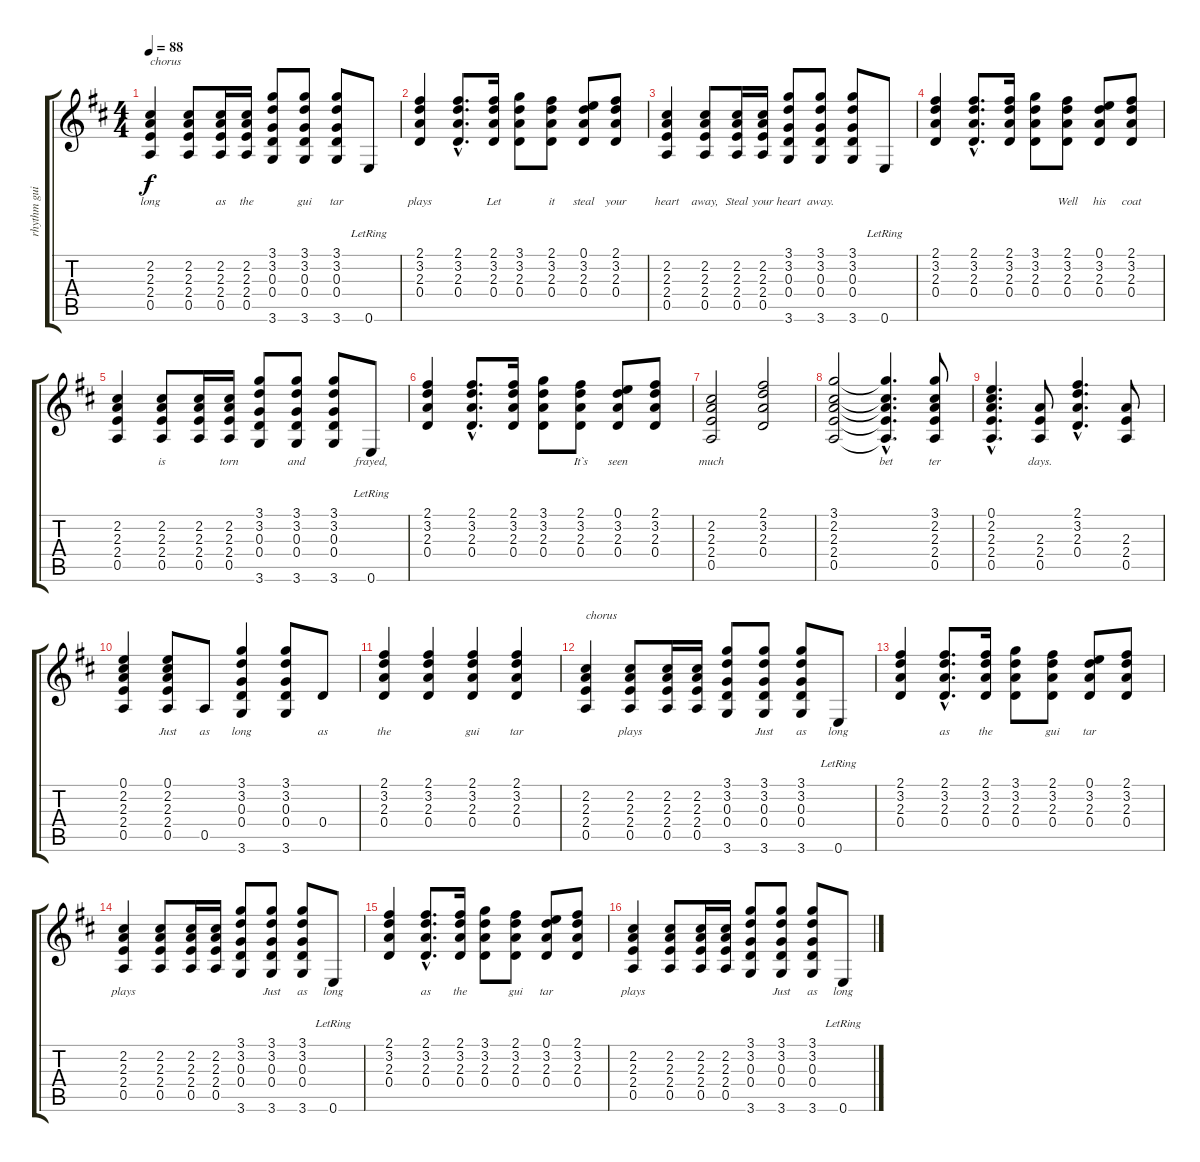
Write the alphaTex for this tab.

\track ("rhythm guitar" "rhythm gui") {instrument acousticguitarsteel}
\staff {score tabs}
\tuning (E4 B3 G3 D3 A2 E2) {hide}
\ts (4 4)
\tempo 88
\clef g2
\ks d
(2.2 2.3 2.4 0.5).4{txt "chorus" lyrics (0 "long") lyrics (1 "") lyrics (2 "") lyrics (3 "") lyrics (4 "") dy f} (2.2 2.3 2.4 0.5).8{lyrics (0 "") lyrics (1 "") lyrics (2 "") lyrics (3 "") lyrics (4 "")} (2.2 2.3 2.4 0.5).16{lyrics (0 "as") lyrics (1 "") lyrics (2 "") lyrics (3 "") lyrics (4 "")} (2.2 2.3 2.4 0.5).16{lyrics (0 "the") lyrics (1 "") lyrics (2 "") lyrics (3 "") lyrics (4 "")} (3.1 3.2 0.3 0.4 3.6).8{lyrics (0 "") lyrics (1 "") lyrics (2 "") lyrics (3 "") lyrics (4 "")} (3.1 3.2 0.3 0.4 3.6).8{lyrics (0 "gui") lyrics (1 "") lyrics (2 "") lyrics (3 "") lyrics (4 "")} (3.1 3.2 0.3 0.4 3.6).8{lyrics (0 "tar") lyrics (1 "") lyrics (2 "") lyrics (3 "") lyrics (4 "")} 0.6{lr}.8{lyrics (0 "") lyrics (1 "") lyrics (2 "") lyrics (3 "") lyrics (4 "")} |
(2.1 3.2 2.3 0.4).4{lyrics (0 "plays") lyrics (1 "") lyrics (2 "") lyrics (3 "") lyrics (4 "")} (2.1{hac} 3.2{hac} 2.3{hac} 0.4{hac}).8{d lyrics (0 "") lyrics (1 "") lyrics (2 "") lyrics (3 "") lyrics (4 "")} (2.1 3.2 2.3 0.4).16{lyrics (0 "Let") lyrics (1 "") lyrics (2 "") lyrics (3 "") lyrics (4 "")} (3.1 3.2 2.3 0.4).8{lyrics (0 "") lyrics (1 "") lyrics (2 "") lyrics (3 "") lyrics (4 "")} (2.1 3.2 2.3 0.4).8{lyrics (0 "it") lyrics (1 "") lyrics (2 "") lyrics (3 "") lyrics (4 "")} (0.1 3.2 2.3 0.4).8{lyrics (0 "steal") lyrics (1 "") lyrics (2 "") lyrics (3 "") lyrics (4 "")} (2.1 3.2 2.3 0.4).8{lyrics (0 "your") lyrics (1 "") lyrics (2 "") lyrics (3 "") lyrics (4 "")} |
(2.2 2.3 2.4 0.5).4{lyrics (0 "heart") lyrics (1 "") lyrics (2 "") lyrics (3 "") lyrics (4 "")} (2.2 2.3 2.4 0.5).8{lyrics (0 "away,") lyrics (1 "") lyrics (2 "") lyrics (3 "") lyrics (4 "")} (2.2 2.3 2.4 0.5).16{lyrics (0 "Steal") lyrics (1 "") lyrics (2 "") lyrics (3 "") lyrics (4 "")} (2.2 2.3 2.4 0.5).16{lyrics (0 "your") lyrics (1 "") lyrics (2 "") lyrics (3 "") lyrics (4 "")} (3.1 3.2 0.3 0.4 3.6).8{lyrics (0 "heart") lyrics (1 "") lyrics (2 "") lyrics (3 "") lyrics (4 "")} (3.1 3.2 0.3 0.4 3.6).8{lyrics (0 "away.") lyrics (1 "") lyrics (2 "") lyrics (3 "") lyrics (4 "")} (3.1 3.2 0.3 0.4 3.6).8{lyrics (0 "") lyrics (1 "") lyrics (2 "") lyrics (3 "") lyrics (4 "")} 0.6{lr}.8{lyrics (0 "") lyrics (1 "") lyrics (2 "") lyrics (3 "") lyrics (4 "")} |
(2.1 3.2 2.3 0.4).4{lyrics (0 "") lyrics (1 "") lyrics (2 "") lyrics (3 "") lyrics (4 "")} (2.1{hac} 3.2{hac} 2.3{hac} 0.4{hac}).8{d lyrics (0 "") lyrics (1 "") lyrics (2 "") lyrics (3 "") lyrics (4 "")} (2.1 3.2 2.3 0.4).16{lyrics (0 "") lyrics (1 "") lyrics (2 "") lyrics (3 "") lyrics (4 "")} (3.1 3.2 2.3 0.4).8{lyrics (0 "") lyrics (1 "") lyrics (2 "") lyrics (3 "") lyrics (4 "")} (2.1 3.2 2.3 0.4).8{lyrics (0 "Well") lyrics (1 "") lyrics (2 "") lyrics (3 "") lyrics (4 "")} (0.1 3.2 2.3 0.4).8{lyrics (0 "his") lyrics (1 "") lyrics (2 "") lyrics (3 "") lyrics (4 "")} (2.1 3.2 2.3 0.4).8{lyrics (0 "coat") lyrics (1 "") lyrics (2 "") lyrics (3 "") lyrics (4 "")} |
(2.2 2.3 2.4 0.5).4{lyrics (0 "") lyrics (1 "") lyrics (2 "") lyrics (3 "") lyrics (4 "")} (2.2 2.3 2.4 0.5).8{lyrics (0 "is") lyrics (1 "") lyrics (2 "") lyrics (3 "") lyrics (4 "")} (2.2 2.3 2.4 0.5).16{lyrics (0 "") lyrics (1 "") lyrics (2 "") lyrics (3 "") lyrics (4 "")} (2.2 2.3 2.4 0.5).16{lyrics (0 "torn") lyrics (1 "") lyrics (2 "") lyrics (3 "") lyrics (4 "")} (3.1 3.2 0.3 0.4 3.6).8{lyrics (0 "") lyrics (1 "") lyrics (2 "") lyrics (3 "") lyrics (4 "")} (3.1 3.2 0.3 0.4 3.6).8{lyrics (0 "and") lyrics (1 "") lyrics (2 "") lyrics (3 "") lyrics (4 "")} (3.1 3.2 0.3 0.4 3.6).8{lyrics (0 "") lyrics (1 "") lyrics (2 "") lyrics (3 "") lyrics (4 "")} 0.6{lr}.8{lyrics (0 "frayed,") lyrics (1 "") lyrics (2 "") lyrics (3 "") lyrics (4 "")} |
(2.1 3.2 2.3 0.4).4{lyrics (0 "") lyrics (1 "") lyrics (2 "") lyrics (3 "") lyrics (4 "")} (2.1{hac} 3.2{hac} 2.3{hac} 0.4{hac}).8{d lyrics (0 "") lyrics (1 "") lyrics (2 "") lyrics (3 "") lyrics (4 "")} (2.1 3.2 2.3 0.4).16{lyrics (0 "") lyrics (1 "") lyrics (2 "") lyrics (3 "") lyrics (4 "")} (3.1 3.2 2.3 0.4).8{lyrics (0 "") lyrics (1 "") lyrics (2 "") lyrics (3 "") lyrics (4 "")} (2.1 3.2 2.3 0.4).8{lyrics (0 "It`s") lyrics (1 "") lyrics (2 "") lyrics (3 "") lyrics (4 "")} (0.1 3.2 2.3 0.4).8{lyrics (0 "seen") lyrics (1 "") lyrics (2 "") lyrics (3 "") lyrics (4 "")} (2.1 3.2 2.3 0.4).8{lyrics (0 "") lyrics (1 "") lyrics (2 "") lyrics (3 "") lyrics (4 "")} |
(2.2 2.3 2.4 0.5).2{lyrics (0 "much") lyrics (1 "") lyrics (2 "") lyrics (3 "") lyrics (4 "")} (2.1 3.2 2.3 0.4).2{lyrics (0 "") lyrics (1 "") lyrics (2 "") lyrics (3 "") lyrics (4 "")} |
(3.1 2.2 2.3 2.4 0.5).2{lyrics (0 "") lyrics (1 "") lyrics (2 "") lyrics (3 "") lyrics (4 "")} (3.1{hac t} 2.2{hac t} 2.3{hac t} 2.4{hac t} 0.5{hac t}).4{d lyrics (0 "bet") lyrics (1 "") lyrics (2 "") lyrics (3 "") lyrics (4 "")} (3.1 2.2 2.3 2.4 0.5).8{lyrics (0 "ter") lyrics (1 "") lyrics (2 "") lyrics (3 "") lyrics (4 "")} |
(0.1{hac} 2.2{hac} 2.3{hac} 2.4{hac} 0.5{hac}).4{d lyrics (0 "") lyrics (1 "") lyrics (2 "") lyrics (3 "") lyrics (4 "")} (2.3 2.4 0.5).8{lyrics (0 "days.") lyrics (1 "") lyrics (2 "") lyrics (3 "") lyrics (4 "")} (2.1{hac} 3.2{hac} 2.3{hac} 0.4{hac}).4{d lyrics (0 "") lyrics (1 "") lyrics (2 "") lyrics (3 "") lyrics (4 "")} (2.3 2.4 0.5).8{lyrics (0 "") lyrics (1 "") lyrics (2 "") lyrics (3 "") lyrics (4 "")} |
(0.1 2.2 2.3 2.4 0.5).4{lyrics (0 "") lyrics (1 "") lyrics (2 "") lyrics (3 "") lyrics (4 "")} (0.1 2.2 2.3 2.4 0.5).8{lyrics (0 "Just") lyrics (1 "") lyrics (2 "") lyrics (3 "") lyrics (4 "")} 0.5.8{lyrics (0 "as") lyrics (1 "") lyrics (2 "") lyrics (3 "") lyrics (4 "")} (3.1 3.2 0.3 0.4 3.6).4{lyrics (0 "long") lyrics (1 "") lyrics (2 "") lyrics (3 "") lyrics (4 "")} (3.1 3.2 0.3 0.4 3.6).8{lyrics (0 "") lyrics (1 "") lyrics (2 "") lyrics (3 "") lyrics (4 "")} 0.4.8{lyrics (0 "as") lyrics (1 "") lyrics (2 "") lyrics (3 "") lyrics (4 "")} |
(2.1 3.2 2.3 0.4).4{lyrics (0 "the") lyrics (1 "") lyrics (2 "") lyrics (3 "") lyrics (4 "")} (2.1 3.2 2.3 0.4).4{lyrics (0 "") lyrics (1 "") lyrics (2 "") lyrics (3 "") lyrics (4 "")} (2.1 3.2 2.3 0.4).4{lyrics (0 "gui") lyrics (1 "") lyrics (2 "") lyrics (3 "") lyrics (4 "")} (2.1 3.2 2.3 0.4).4{lyrics (0 "tar") lyrics (1 "") lyrics (2 "") lyrics (3 "") lyrics (4 "")} |
(2.2 2.3 2.4 0.5).4{txt "chorus" lyrics (0 "") lyrics (1 "") lyrics (2 "") lyrics (3 "") lyrics (4 "")} (2.2 2.3 2.4 0.5).8{lyrics (0 "plays") lyrics (1 "") lyrics (2 "") lyrics (3 "") lyrics (4 "")} (2.2 2.3 2.4 0.5).16{lyrics (0 "") lyrics (1 "") lyrics (2 "") lyrics (3 "") lyrics (4 "")} (2.2 2.3 2.4 0.5).16{lyrics (0 "") lyrics (1 "") lyrics (2 "") lyrics (3 "") lyrics (4 "")} (3.1 3.2 0.3 0.4 3.6).8{lyrics (0 "") lyrics (1 "") lyrics (2 "") lyrics (3 "") lyrics (4 "")} (3.1 3.2 0.3 0.4 3.6).8{lyrics (0 "Just") lyrics (1 "") lyrics (2 "") lyrics (3 "") lyrics (4 "")} (3.1 3.2 0.3 0.4 3.6).8{lyrics (0 "as") lyrics (1 "") lyrics (2 "") lyrics (3 "") lyrics (4 "")} 0.6{lr}.8{lyrics (0 "long") lyrics (1 "") lyrics (2 "") lyrics (3 "") lyrics (4 "")} |
(2.1 3.2 2.3 0.4).4{lyrics (0 "") lyrics (1 "") lyrics (2 "") lyrics (3 "") lyrics (4 "")} (2.1{hac} 3.2{hac} 2.3{hac} 0.4{hac}).8{d lyrics (0 "as") lyrics (1 "") lyrics (2 "") lyrics (3 "") lyrics (4 "")} (2.1 3.2 2.3 0.4).16{lyrics (0 "the") lyrics (1 "") lyrics (2 "") lyrics (3 "") lyrics (4 "")} (3.1 3.2 2.3 0.4).8{lyrics (0 "") lyrics (1 "") lyrics (2 "") lyrics (3 "") lyrics (4 "")} (2.1 3.2 2.3 0.4).8{lyrics (0 "gui") lyrics (1 "") lyrics (2 "") lyrics (3 "") lyrics (4 "")} (0.1 3.2 2.3 0.4).8{lyrics (0 "tar") lyrics (1 "") lyrics (2 "") lyrics (3 "") lyrics (4 "")} (2.1 3.2 2.3 0.4).8{lyrics (0 "") lyrics (1 "") lyrics (2 "") lyrics (3 "") lyrics (4 "")} |
(2.2 2.3 2.4 0.5).4{lyrics (0 "plays") lyrics (1 "") lyrics (2 "") lyrics (3 "") lyrics (4 "")} (2.2 2.3 2.4 0.5).8{lyrics (0 "") lyrics (1 "") lyrics (2 "") lyrics (3 "") lyrics (4 "")} (2.2 2.3 2.4 0.5).16{lyrics (0 "") lyrics (1 "") lyrics (2 "") lyrics (3 "") lyrics (4 "")} (2.2 2.3 2.4 0.5).16{lyrics (0 "") lyrics (1 "") lyrics (2 "") lyrics (3 "") lyrics (4 "")} (3.1 3.2 0.3 0.4 3.6).8{lyrics (0 "") lyrics (1 "") lyrics (2 "") lyrics (3 "") lyrics (4 "")} (3.1 3.2 0.3 0.4 3.6).8{lyrics (0 "Just") lyrics (1 "") lyrics (2 "") lyrics (3 "") lyrics (4 "")} (3.1 3.2 0.3 0.4 3.6).8{lyrics (0 "as") lyrics (1 "") lyrics (2 "") lyrics (3 "") lyrics (4 "")} 0.6{lr}.8{lyrics (0 "long") lyrics (1 "") lyrics (2 "") lyrics (3 "") lyrics (4 "")} |
(2.1 3.2 2.3 0.4).4{lyrics (0 "") lyrics (1 "") lyrics (2 "") lyrics (3 "") lyrics (4 "")} (2.1{hac} 3.2{hac} 2.3{hac} 0.4{hac}).8{d lyrics (0 "as") lyrics (1 "") lyrics (2 "") lyrics (3 "") lyrics (4 "")} (2.1 3.2 2.3 0.4).16{lyrics (0 "the") lyrics (1 "") lyrics (2 "") lyrics (3 "") lyrics (4 "")} (3.1 3.2 2.3 0.4).8{lyrics (0 "") lyrics (1 "") lyrics (2 "") lyrics (3 "") lyrics (4 "")} (2.1 3.2 2.3 0.4).8{lyrics (0 "gui") lyrics (1 "") lyrics (2 "") lyrics (3 "") lyrics (4 "")} (0.1 3.2 2.3 0.4).8{lyrics (0 "tar") lyrics (1 "") lyrics (2 "") lyrics (3 "") lyrics (4 "")} (2.1 3.2 2.3 0.4).8{lyrics (0 "") lyrics (1 "") lyrics (2 "") lyrics (3 "") lyrics (4 "")} |
(2.2 2.3 2.4 0.5).4{lyrics (0 "plays") lyrics (1 "") lyrics (2 "") lyrics (3 "") lyrics (4 "")} (2.2 2.3 2.4 0.5).8{lyrics (0 "") lyrics (1 "") lyrics (2 "") lyrics (3 "") lyrics (4 "")} (2.2 2.3 2.4 0.5).16{lyrics (0 "") lyrics (1 "") lyrics (2 "") lyrics (3 "") lyrics (4 "")} (2.2 2.3 2.4 0.5).16{lyrics (0 "") lyrics (1 "") lyrics (2 "") lyrics (3 "") lyrics (4 "")} (3.1 3.2 0.3 0.4 3.6).8{lyrics (0 "") lyrics (1 "") lyrics (2 "") lyrics (3 "") lyrics (4 "")} (3.1 3.2 0.3 0.4 3.6).8{lyrics (0 "Just") lyrics (1 "") lyrics (2 "") lyrics (3 "") lyrics (4 "")} (3.1 3.2 0.3 0.4 3.6).8{lyrics (0 "as") lyrics (1 "") lyrics (2 "") lyrics (3 "") lyrics (4 "")} 0.6{lr}.8{lyrics (0 "long") lyrics (1 "") lyrics (2 "") lyrics (3 "") lyrics (4 "")}
